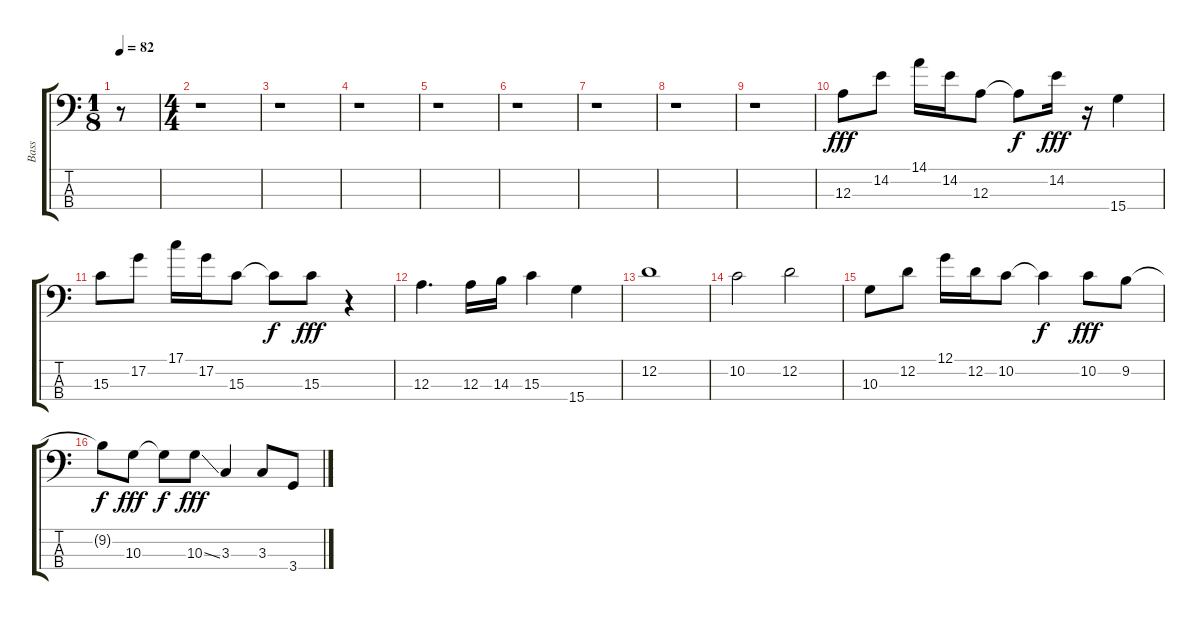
\track ("Bass" "Bass") {instrument electricbassfinger}
\staff {score tabs}
\tuning (G2 D2 A1 E1) {hide}
\ts (1 8)
\tempo 82
\clef f4
\ks c
r.8{dy fff instrument electricbassfinger} |
\ts (4 4)
r.1 |
r.1 |
r.1 |
r.1 |
r.1 |
r.1 |
r.1 |
r.1 |
12.3.8 14.2.8 14.1.16 14.2.16 12.3.8 12.3{t}.8{dy f} 14.2.16{dy fff} r.16 15.4.4 |
15.3.8 17.2.8 17.1.16 17.2.16 15.3.8 15.3{t}.8{dy f} 15.3.8{dy fff} r.4 |
12.3.4{d} 12.3.16 14.3.16 15.3.4 15.4.4 |
12.2.1 |
10.2.2 12.2.2 |
10.3.8 12.2.8 12.1.16 12.2.16 10.2.8 10.2{t}.4{dy f} 10.2.8{dy fff} 9.2.8 |
9.2{t}.8{dy f} 10.3.8{dy fff} 10.3{t}.8{dy f} 10.3{ss}.8{dy fff} 3.3.4 3.3.8 3.4.8
